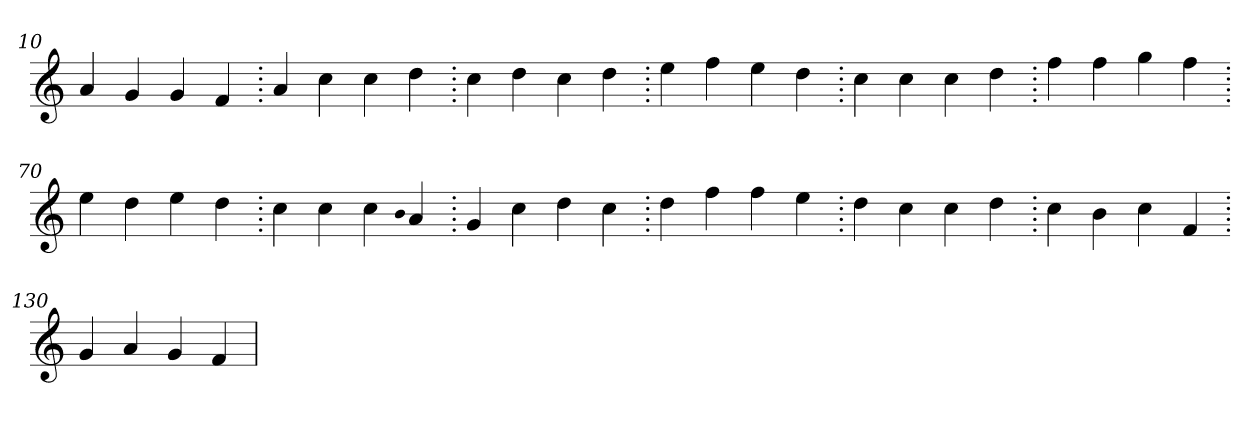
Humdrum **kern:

**kern
*part1
*staff1
*clefG2
=10.
4a
4g
4g
4f
=20.
4a
4cc
4cc
4dd
=30.
4cc
4dd
4cc
4dd
=40.
4ee
4ff
4ee
4dd
=50.
4cc
4cc
4cc
4dd
=60.
4ff
4ff
4gg
4ff
=70.
4ee
4dd
4ee
4dd
=80.
4cc
4cc
4cc
qqb
4a
=90.
4g
4cc
4dd
4cc
=100.
4dd
4ff
4ff
4ee
=110.
4dd
4cc
4cc
4dd
=120.
4cc
4b
4cc
4f
=130.
4g
4a
4g
4f
=
*-
